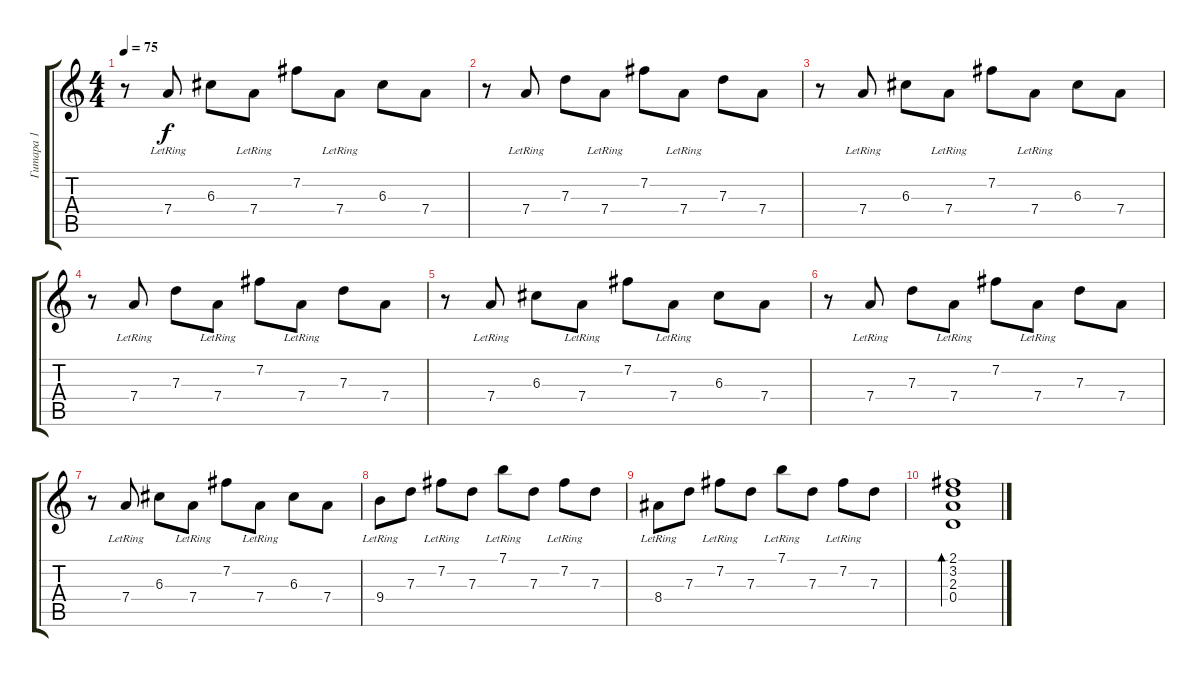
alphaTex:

\track ("Гитара 1" "Гитара 1") {instrument electricguitarclean}
\staff {score tabs}
\tuning (E4 B3 G3 D3 A2 E2) {hide}
\ts (4 4)
\tempo 75
\clef g2
\ks c
r.8{dy f} 7.4{lr}.8 6.3.8 7.4{lr}.8 7.2.8 7.4{lr}.8 6.3.8 7.4.8 |
r.8 7.4{lr}.8 7.3.8 7.4{lr}.8 7.2.8 7.4{lr}.8 7.3.8 7.4.8 |
r.8 7.4{lr}.8 6.3.8 7.4{lr}.8 7.2.8 7.4{lr}.8 6.3.8 7.4.8 |
r.8 7.4{lr}.8 7.3.8 7.4{lr}.8 7.2.8 7.4{lr}.8 7.3.8 7.4.8 |
r.8 7.4{lr}.8 6.3.8 7.4{lr}.8 7.2.8 7.4{lr}.8 6.3.8 7.4.8 |
r.8 7.4{lr}.8 7.3.8 7.4{lr}.8 7.2.8 7.4{lr}.8 7.3.8 7.4.8 |
r.8 7.4{lr}.8 6.3.8 7.4{lr}.8 7.2.8 7.4{lr}.8 6.3.8 7.4.8 |
9.4{lr}.8 7.3.8 7.2{lr}.8 7.3.8 7.1{lr}.8 7.3.8 7.2{lr}.8 7.3.8 |
8.4{lr}.8 7.3.8 7.2{lr}.8 7.3.8 7.1{lr}.8 7.3.8 7.2{lr}.8 7.3.8 |
(2.1 3.2 2.3 0.4).1{bd 60}
